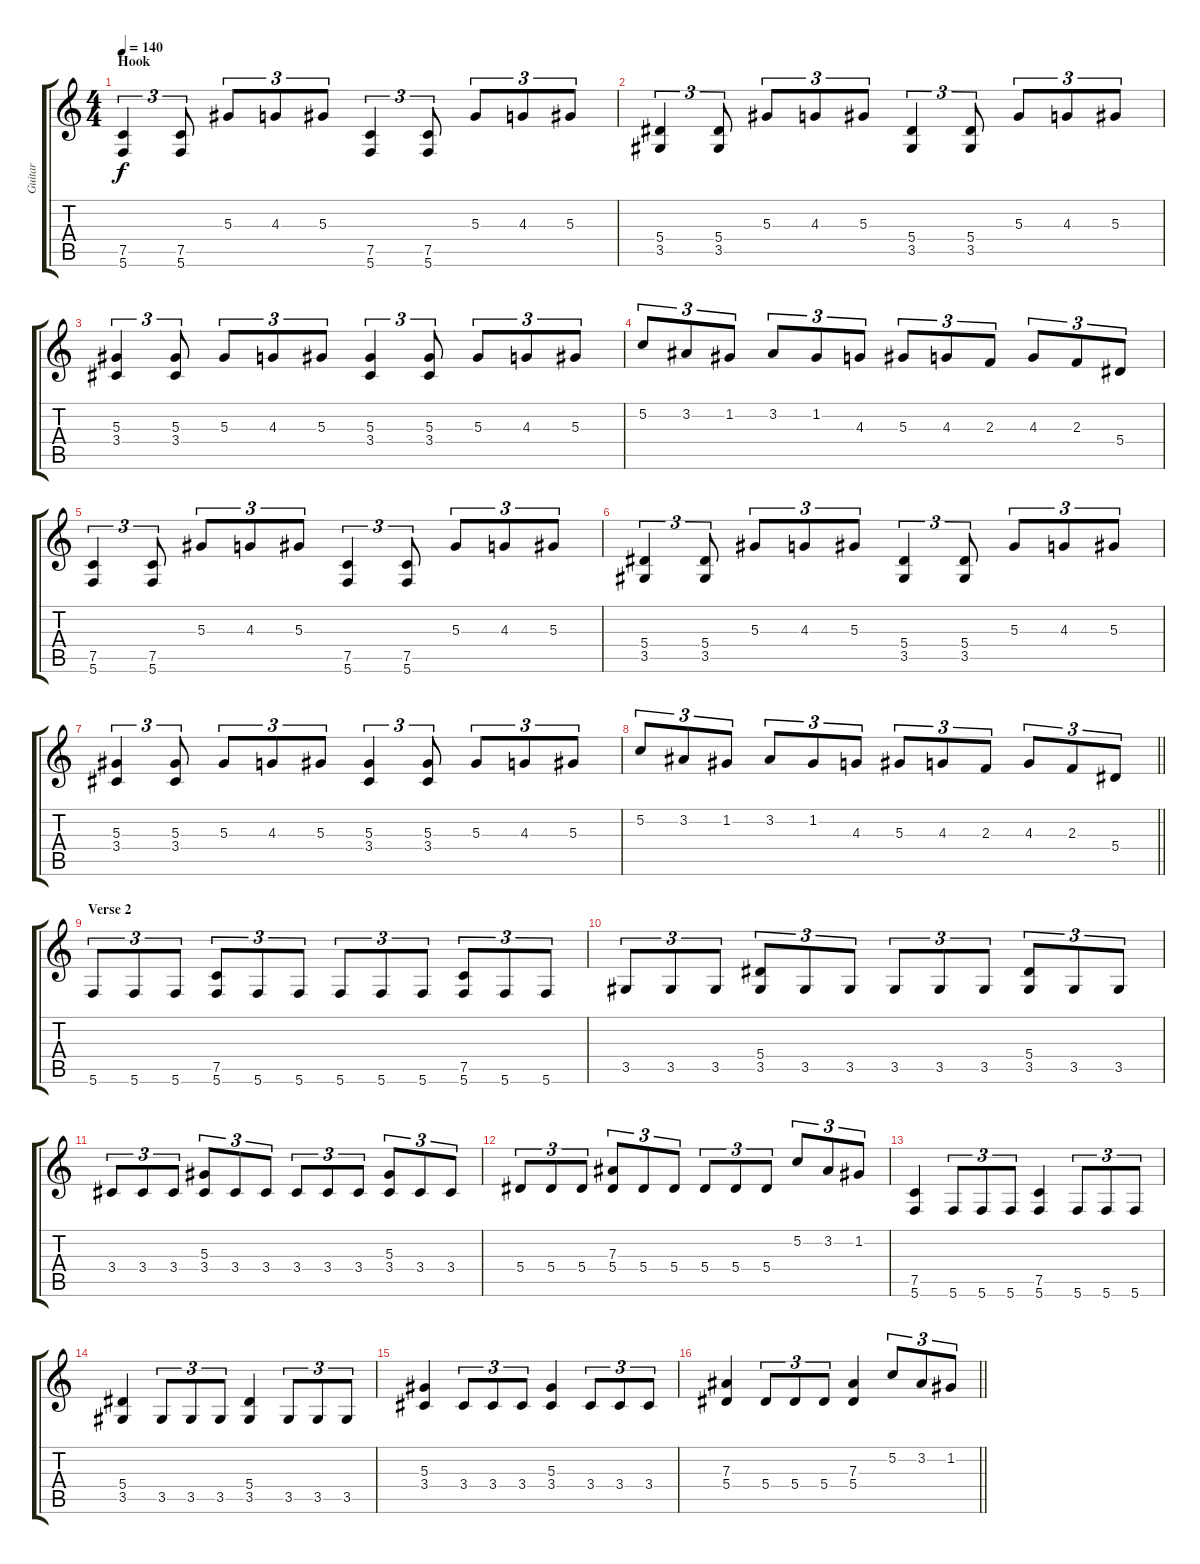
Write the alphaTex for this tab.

\track ("Guitar" "Guitar") {instrument distortionguitar}
\staff {score tabs}
\tuning (C4 G3 Eb3 Bb2 F2 C2) {hide}
\ts (4 4)
\section ("" "Hook")
\tempo 140
\clef g2
\ks c
(7.5 5.6).4{tu (3 2) dy f} (7.5 5.6).8{tu (3 2)} 5.3.8{tu (3 2)} 4.3.8{tu (3 2)} 5.3.8{tu (3 2)} (7.5 5.6).4{tu (3 2)} (7.5 5.6).8{tu (3 2)} 5.3.8{tu (3 2)} 4.3.8{tu (3 2)} 5.3.8{tu (3 2)} |
(5.4 3.5).4{tu (3 2)} (5.4 3.5).8{tu (3 2)} 5.3.8{tu (3 2)} 4.3.8{tu (3 2)} 5.3.8{tu (3 2)} (5.4 3.5).4{tu (3 2)} (5.4 3.5).8{tu (3 2)} 5.3.8{tu (3 2)} 4.3.8{tu (3 2)} 5.3.8{tu (3 2)} |
(5.3 3.4).4{tu (3 2)} (5.3 3.4).8{tu (3 2)} 5.3.8{tu (3 2)} 4.3.8{tu (3 2)} 5.3.8{tu (3 2)} (5.3 3.4).4{tu (3 2)} (5.3 3.4).8{tu (3 2)} 5.3.8{tu (3 2)} 4.3.8{tu (3 2)} 5.3.8{tu (3 2)} |
5.2.8{tu (3 2)} 3.2.8{tu (3 2)} 1.2.8{tu (3 2)} 3.2.8{tu (3 2)} 1.2.8{tu (3 2)} 4.3.8{tu (3 2)} 5.3.8{tu (3 2)} 4.3.8{tu (3 2)} 2.3.8{tu (3 2)} 4.3.8{tu (3 2)} 2.3.8{tu (3 2)} 5.4.8{tu (3 2)} |
(7.5 5.6).4{tu (3 2)} (7.5 5.6).8{tu (3 2)} 5.3.8{tu (3 2)} 4.3.8{tu (3 2)} 5.3.8{tu (3 2)} (7.5 5.6).4{tu (3 2)} (7.5 5.6).8{tu (3 2)} 5.3.8{tu (3 2)} 4.3.8{tu (3 2)} 5.3.8{tu (3 2)} |
(5.4 3.5).4{tu (3 2)} (5.4 3.5).8{tu (3 2)} 5.3.8{tu (3 2)} 4.3.8{tu (3 2)} 5.3.8{tu (3 2)} (5.4 3.5).4{tu (3 2)} (5.4 3.5).8{tu (3 2)} 5.3.8{tu (3 2)} 4.3.8{tu (3 2)} 5.3.8{tu (3 2)} |
(5.3 3.4).4{tu (3 2)} (5.3 3.4).8{tu (3 2)} 5.3.8{tu (3 2)} 4.3.8{tu (3 2)} 5.3.8{tu (3 2)} (5.3 3.4).4{tu (3 2)} (5.3 3.4).8{tu (3 2)} 5.3.8{tu (3 2)} 4.3.8{tu (3 2)} 5.3.8{tu (3 2)} |
\barLineRight lightlight
5.2.8{tu (3 2)} 3.2.8{tu (3 2)} 1.2.8{tu (3 2)} 3.2.8{tu (3 2)} 1.2.8{tu (3 2)} 4.3.8{tu (3 2)} 5.3.8{tu (3 2)} 4.3.8{tu (3 2)} 2.3.8{tu (3 2)} 4.3.8{tu (3 2)} 2.3.8{tu (3 2)} 5.4.8{tu (3 2)} |
\section ("" "Verse 2")
5.6.8{tu (3 2)} 5.6.8{tu (3 2)} 5.6.8{tu (3 2)} (7.5 5.6).8{tu (3 2)} 5.6.8{tu (3 2)} 5.6.8{tu (3 2)} 5.6.8{tu (3 2)} 5.6.8{tu (3 2)} 5.6.8{tu (3 2)} (7.5 5.6).8{tu (3 2)} 5.6.8{tu (3 2)} 5.6.8{tu (3 2)} |
3.5.8{tu (3 2)} 3.5.8{tu (3 2)} 3.5.8{tu (3 2)} (5.4 3.5).8{tu (3 2)} 3.5.8{tu (3 2)} 3.5.8{tu (3 2)} 3.5.8{tu (3 2)} 3.5.8{tu (3 2)} 3.5.8{tu (3 2)} (5.4 3.5).8{tu (3 2)} 3.5.8{tu (3 2)} 3.5.8{tu (3 2)} |
3.4.8{tu (3 2)} 3.4.8{tu (3 2)} 3.4.8{tu (3 2)} (5.3 3.4).8{tu (3 2)} 3.4.8{tu (3 2)} 3.4.8{tu (3 2)} 3.4.8{tu (3 2)} 3.4.8{tu (3 2)} 3.4.8{tu (3 2)} (5.3 3.4).8{tu (3 2)} 3.4.8{tu (3 2)} 3.4.8{tu (3 2)} |
5.4.8{tu (3 2)} 5.4.8{tu (3 2)} 5.4.8{tu (3 2)} (7.3 5.4).8{tu (3 2)} 5.4.8{tu (3 2)} 5.4.8{tu (3 2)} 5.4.8{tu (3 2)} 5.4.8{tu (3 2)} 5.4.8{tu (3 2)} 5.2.8{tu (3 2)} 3.2.8{tu (3 2)} 1.2.8{tu (3 2)} |
(7.5 5.6).4 5.6.8{tu (3 2)} 5.6.8{tu (3 2)} 5.6.8{tu (3 2)} (7.5 5.6).4 5.6.8{tu (3 2)} 5.6.8{tu (3 2)} 5.6.8{tu (3 2)} |
(5.4 3.5).4 3.5.8{tu (3 2)} 3.5.8{tu (3 2)} 3.5.8{tu (3 2)} (5.4 3.5).4 3.5.8{tu (3 2)} 3.5.8{tu (3 2)} 3.5.8{tu (3 2)} |
(5.3 3.4).4 3.4.8{tu (3 2)} 3.4.8{tu (3 2)} 3.4.8{tu (3 2)} (5.3 3.4).4 3.4.8{tu (3 2)} 3.4.8{tu (3 2)} 3.4.8{tu (3 2)} |
\barLineRight lightlight
(7.3 5.4).4 5.4.8{tu (3 2)} 5.4.8{tu (3 2)} 5.4.8{tu (3 2)} (7.3 5.4).4 5.2.8{tu (3 2)} 3.2.8{tu (3 2)} 1.2.8{tu (3 2)}
